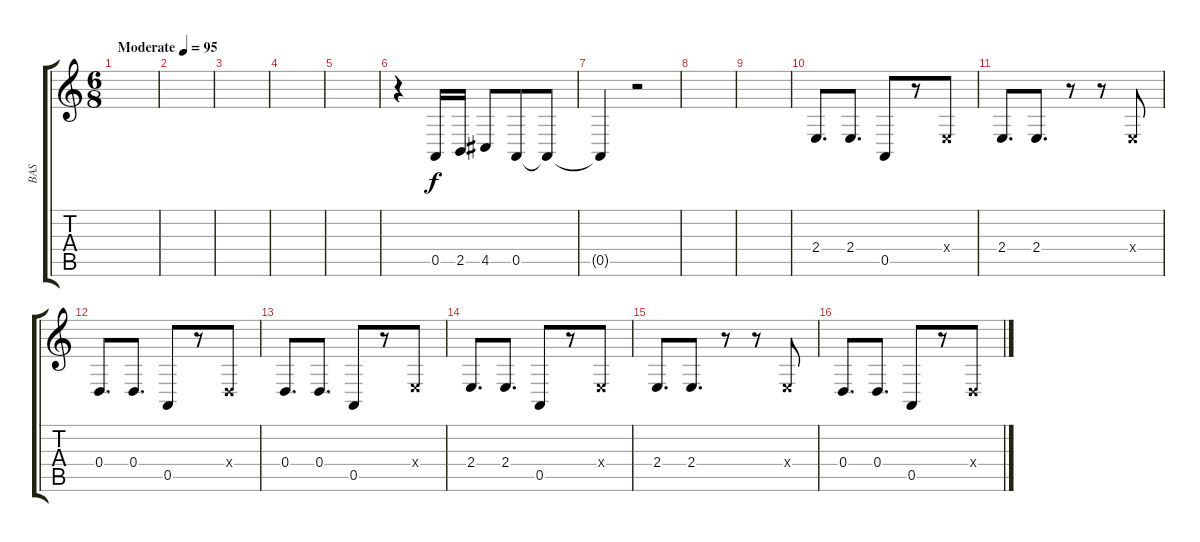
\track ("BAS" "BAS") {instrument clarinet}
\staff {score tabs}
\tuning (E4 B3 G3 D3 A2 E2) {hide}
\ts (6 8)
\tempo (95 "Moderate")
\clef g2
\ks c
|
|
|
|
|
r.4 0.5.16 2.5.16 4.5.8 0.5.8 0.5{t}.8 |
0.5{t}.4 r.2 |
|
|
2.4.8{d} 2.4.8{d} 0.5.8 r.8 2.4{x}.8 |
2.4.8{d} 2.4.8{d} r.8 r.8 2.4{x}.8 |
0.4.8{d} 0.4.8{d} 0.5.8 r.8 0.4{x}.8 |
0.4.8{d} 0.4.8{d} 0.5.8 r.8 2.4{x}.8 |
2.4.8{d} 2.4.8{d} 0.5.8 r.8 2.4{x}.8 |
2.4.8{d} 2.4.8{d} r.8 r.8 2.4{x}.8 |
0.4.8{d} 0.4.8{d} 0.5.8 r.8 0.4{x}.8
